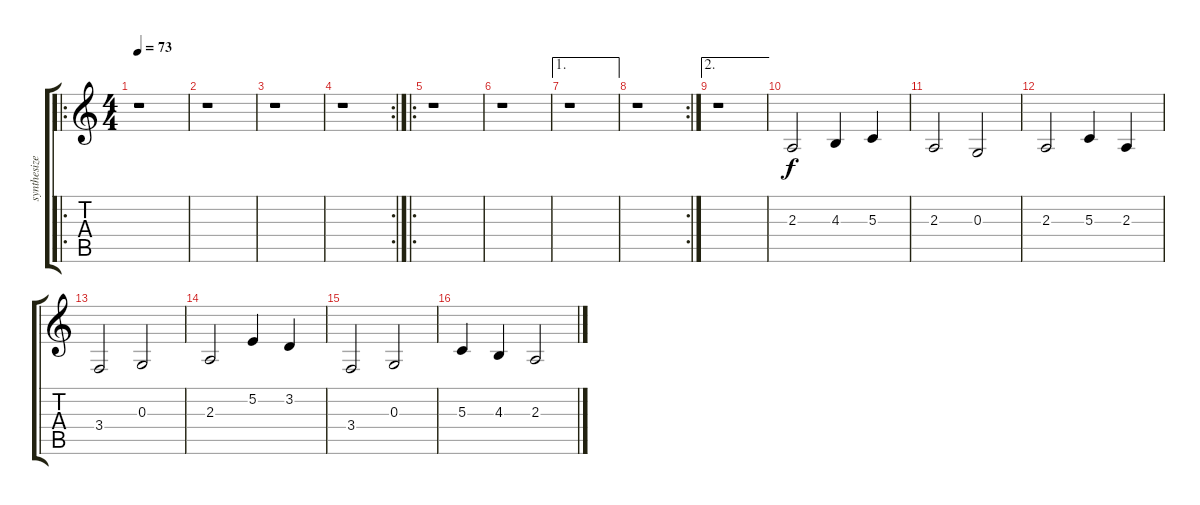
\track ("synthesizer" "synthesize") {instrument tremolostrings}
\staff {score tabs}
\tuning (E4 B3 G3 D3 A2 E2) {hide}
\ro
\ts (4 4)
\tempo 73
\clef g2
\ks c
r.1{dy f instrument tremolostrings} |
r.1 |
r.1 |
\rc 2
r.1 |
\ro
r.1 |
r.1 |
\ae 1
r.1 |
\rc 2
r.1 |
\ae 2
r.1 |
2.3.2 4.3.4 5.3.4 |
2.3.2 0.3.2 |
2.3.2 5.3.4 2.3.4 |
3.4.2 0.3.2 |
2.3.2 5.2.4 3.2.4 |
3.4.2 0.3.2 |
5.3.4 4.3.4 2.3.2
